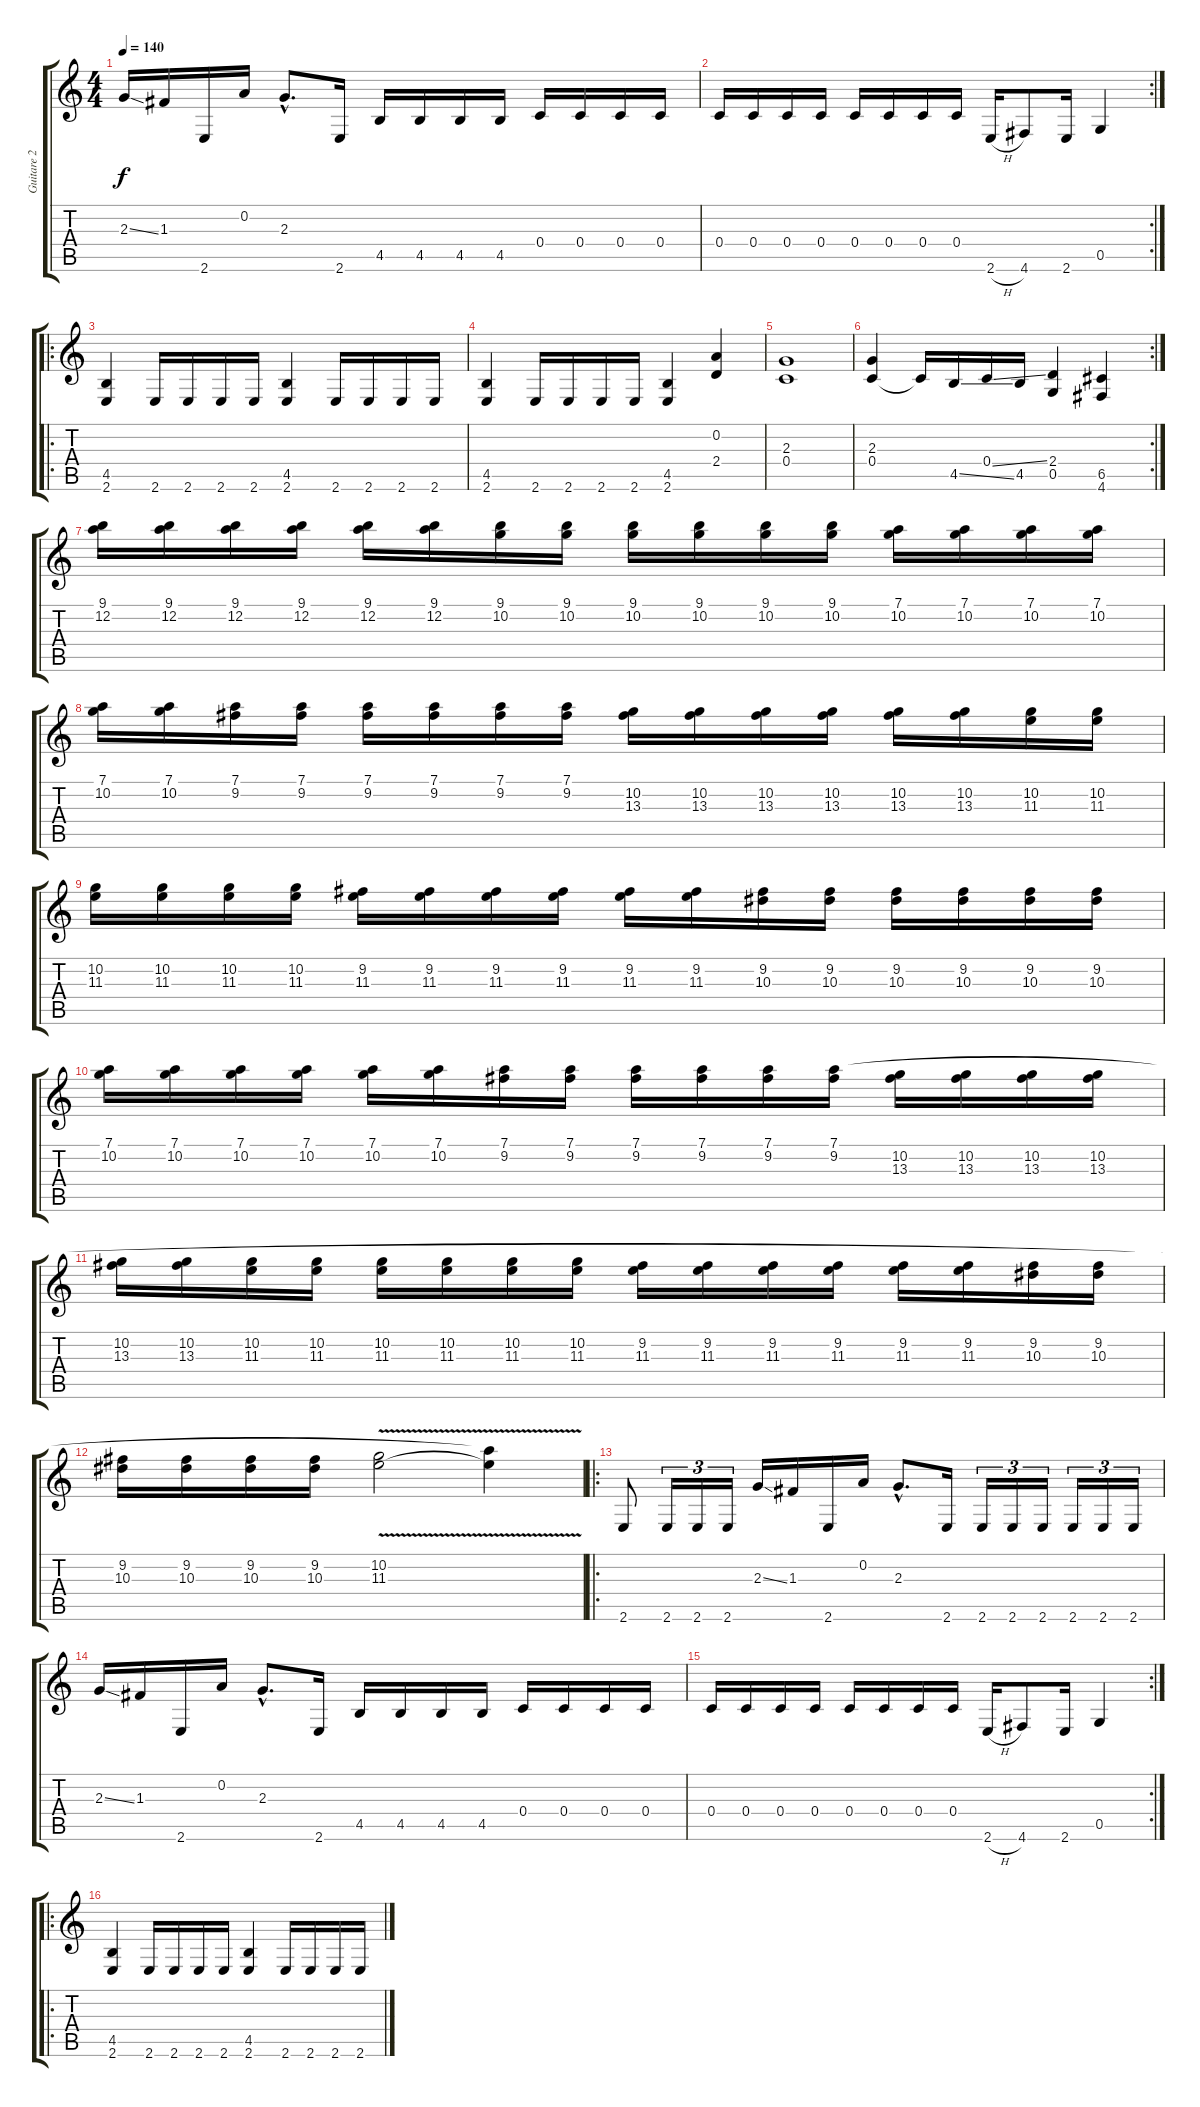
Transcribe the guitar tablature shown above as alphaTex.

\track ("Guitare 2 bis" "Guitare 2 ") {instrument overdrivenguitar}
\staff {score tabs}
\tuning (D4 A3 F3 C3 G2 D2) {hide}
\ts (4 4)
\tempo 140
\clef g2
\ks c
2.3{ss}.16{dy f} 1.3.16 2.6.16 0.2.16 2.3{hac}.8{d} 2.6.16 4.5.16 4.5.16 4.5.16 4.5.16 0.4.16 0.4.16 0.4.16 0.4.16 |
\rc 2
0.4.16 0.4.16 0.4.16 0.4.16 0.4.16 0.4.16 0.4.16 0.4.16 2.6{h}.16 4.6.8 2.6.16 0.5.4 |
\ro
(4.5 2.6).4 2.6.16 2.6.16 2.6.16 2.6.16 (4.5 2.6).4 2.6.16 2.6.16 2.6.16 2.6.16 |
(4.5 2.6).4 2.6.16 2.6.16 2.6.16 2.6.16 (4.5 2.6).4 (0.2 2.4).4 |
(2.3 0.4).1 |
\rc 2
(2.3 0.4).4 0.4{t}.16 4.5{ss}.16 0.4{ss}.16 4.5.16 (2.4 0.5).4 (6.5 4.6).4 |
(9.1 12.2).16 (9.1 12.2).16 (9.1 12.2).16 (9.1 12.2).16 (9.1 12.2).16 (9.1 12.2).16 (9.1 10.2).16 (9.1 10.2).16 (9.1 10.2).16 (9.1 10.2).16 (9.1 10.2).16 (9.1 10.2).16 (7.1 10.2).16 (7.1 10.2).16 (7.1 10.2).16 (7.1 10.2).16 |
(7.1 10.2).16 (7.1 10.2).16 (7.1 9.2).16 (7.1 9.2).16 (7.1 9.2).16 (7.1 9.2).16 (7.1 9.2).16 (7.1 9.2).16 (10.2 13.3).16 (10.2 13.3).16 (10.2 13.3).16 (10.2 13.3).16 (10.2 13.3).16 (10.2 13.3).16 (10.2 11.3).16 (10.2 11.3).16 |
(10.2 11.3).16 (10.2 11.3).16 (10.2 11.3).16 (10.2 11.3).16 (9.2 11.3).16 (9.2 11.3).16 (9.2 11.3).16 (9.2 11.3).16 (9.2 11.3).16 (9.2 11.3).16 (9.2 10.3).16 (9.2 10.3).16 (9.2 10.3).16 (9.2 10.3).16 (9.2 10.3).16 (9.2 10.3).16 |
(7.1 10.2).16 (7.1 10.2).16 (7.1 10.2).16 (7.1 10.2).16 (7.1 10.2).16 (7.1 10.2).16 (7.1 9.2).16 (7.1 9.2).16 (7.1 9.2).16 (7.1 9.2).16 (7.1 9.2).16 (7.1 9.2).16 (10.2 13.3).16 (10.2 13.3).16 (10.2 13.3).16 (10.2 13.3).16 |
(10.2 13.3).16 (10.2 13.3).16 (10.2 11.3).16 (10.2 11.3).16 (10.2 11.3).16 (10.2 11.3).16 (10.2 11.3).16 (10.2 11.3).16 (9.2 11.3).16 (9.2 11.3).16 (9.2 11.3).16 (9.2 11.3).16 (9.2 11.3).16 (9.2 11.3).16 (9.2 10.3).16 (9.2 10.3).16 |
(9.2 10.3).16 (9.2 10.3).16 (9.2 10.3).16 (9.2 10.3).16 (10.2{v} 11.3{v}).2 (7.1{t} 11.3{t}).4 |
\ro
2.6.8 2.6.16{tu (3 2)} 2.6.16{tu (3 2)} 2.6.16{tu (3 2)} 2.3{ss}.16 1.3.16 2.6.16 0.2.16 2.3{hac}.8{d} 2.6.16 2.6.16{tu (3 2)} 2.6.16{tu (3 2)} 2.6.16{tu (3 2)} 2.6.16{tu (3 2)} 2.6.16{tu (3 2)} 2.6.16{tu (3 2)} |
2.3{ss}.16 1.3.16 2.6.16 0.2.16 2.3{hac}.8{d} 2.6.16 4.5.16 4.5.16 4.5.16 4.5.16 0.4.16 0.4.16 0.4.16 0.4.16 |
\rc 2
0.4.16 0.4.16 0.4.16 0.4.16 0.4.16 0.4.16 0.4.16 0.4.16 2.6{h}.16 4.6.8 2.6.16 0.5.4 |
\ro
(4.5 2.6).4 2.6.16 2.6.16 2.6.16 2.6.16 (4.5 2.6).4 2.6.16 2.6.16 2.6.16 2.6.16
